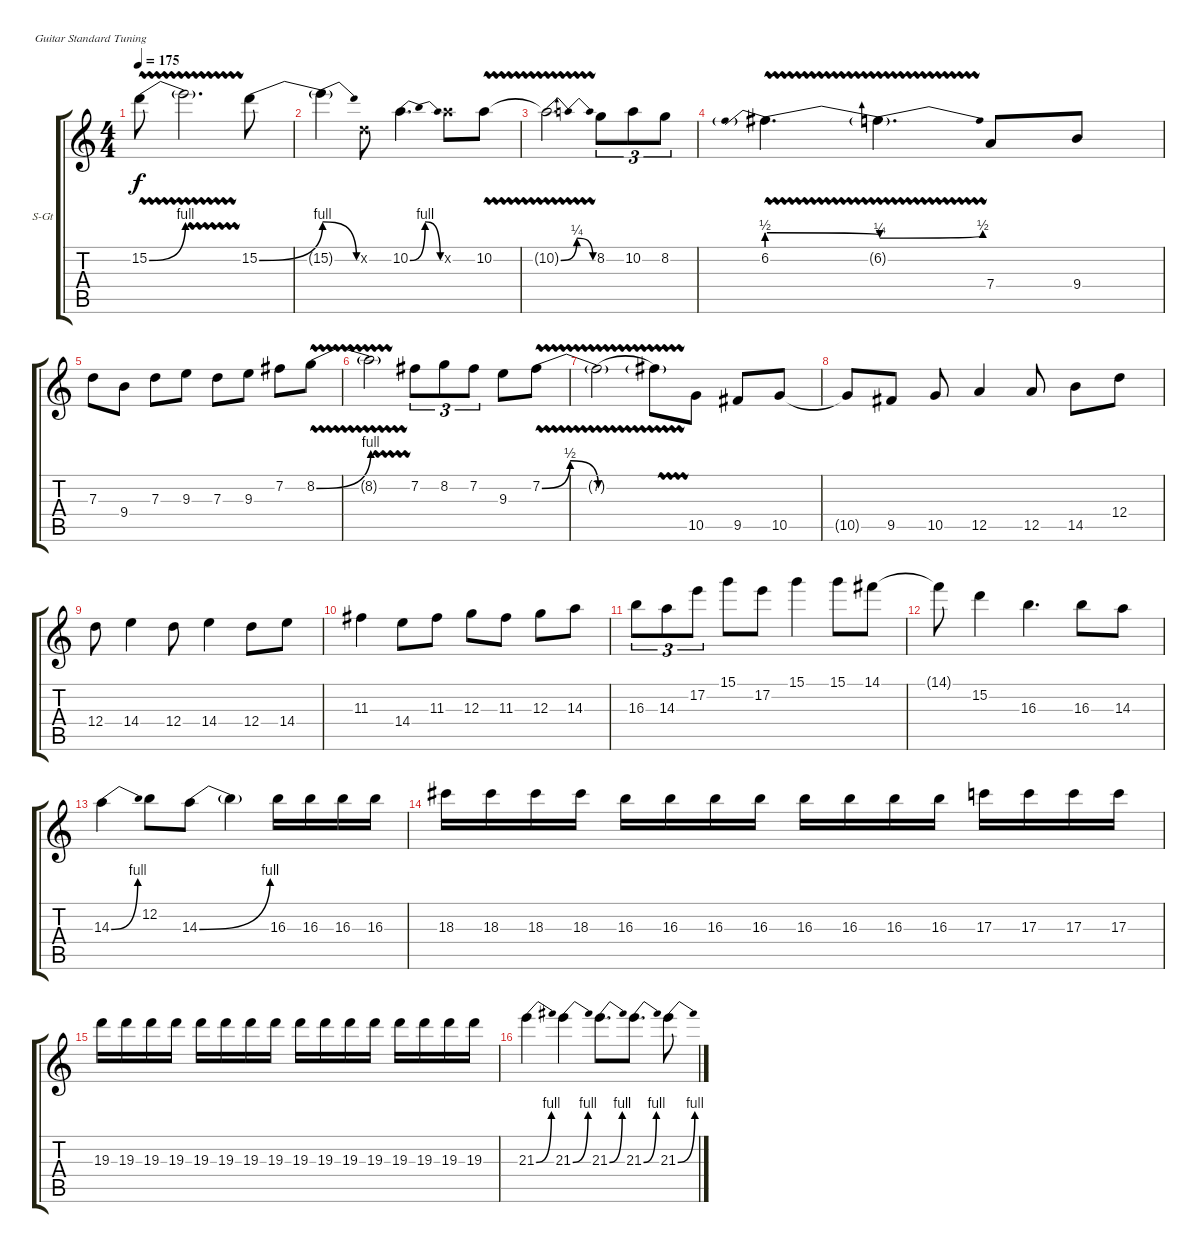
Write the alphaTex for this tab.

\defaultSystemsLayout 4
\bracketExtendMode groupsimilarinstruments
\firstSystemTrackNameOrientation horizontal
\otherSystemsTrackNameOrientation horizontal
\track ("Solo guitar" "S-Gt") {instrument overdrivenguitar}
\staff {score tabs}
\tuning (E4 B3 G3 D3 A2 E2)
\ts (4 4)
\tempo 175
\clef g2
\scale
0.333333
\ks c
15.2{be (bend 0 0 59.4 4) vw}.8{dy f} 15.2{vw t}.2{d} 15.2{be (bend 0 0 59.4 4)}.8 |
\scale
0.333333 15.2{be (release 37.199999999999996 4 59.4 0) t}.4 3.2{x}.8 10.2{be (bendrelease 0 0 26.4 4 36.6 4 59.4 0)}.4{d} 10.2{x}.8 10.2{vw}.8 |
\scale
0.333333 10.2{be (bendrelease 0 0 36.6 1 36.6 1 59.4 0) vw t}.2{d} 8.2.8{tu (3 2)} 10.2.8{tu (3 2)} 8.2.8{tu (3 2)} |
\scale
0.333333 6.2{be (prebendrelease 0 2 28.2 1) vw}.4{d} 6.2{be (bend 0 1 59.4 2) vw t}.4{d} 7.4.8 9.4.8 |
\scale
0.333333 7.3.8 9.4.8 7.3.8 9.3.8 7.3.8 9.3.8 7.2.8 8.2{be (bend 0 0 59.4 4) vw}.8 |
\scale
0.333333 8.2{vw t}.2 7.2.8{tu (3 2)} 8.2.8{tu (3 2)} 7.2.8{tu (3 2)} 9.3.8 7.2{be (bendrelease 0 0 27.599999999999998 2 31.2 2 59.4 0) vw}.8 |
\scale
0.333333 7.2{be (hold 0 0 60 0) vw t}.2 7.2{vw t}.8 10.5.8 9.5.8 10.5.8 |
\scale
0.333333 10.5{t}.8 9.5.8 10.5.8 12.5.4 12.5.8 14.5.8 12.4.8 |
\scale
0.333333 12.4.8 14.4.4 12.4.8 14.4.4 12.4.8 14.4.8 |
\scale
0.333333 11.3.4 14.4.8 11.3.8 12.3.8 11.3.8 12.3.8 14.3.8 |
\scale
0.333333 16.3.8{tu (3 2)} 14.3.8{tu (3 2)} 17.2.8{tu (3 2)} 15.1.8 17.2.8 15.1.4 15.1.8 14.1.8 |
\scale
0.333333 14.1{t}.8 15.2.4 16.3.4{d} 16.3.8 14.3.8 |
\scale
0.333333 14.3{be (bend 0 0 22.2 4)}.4 12.2.8 14.3{be (bend 0 0 10.2 4)}.8 14.3{t}.4 16.3.16 16.3.16 16.3.16 16.3.16 |
\scale
0.333333 18.3.16 18.3.16 18.3.16 18.3.16 16.3.16 16.3.16 16.3.16 16.3.16 16.3.16 16.3.16 16.3.16 16.3.16 17.3.16 17.3.16 17.3.16 17.3.16 |
\scale
0.333333 19.3.16 19.3.16 19.3.16 19.3.16 19.3.16 19.3.16 19.3.16 19.3.16 19.3.16 19.3.16 19.3.16 19.3.16 19.3.16 19.3.16 19.3.16 19.3.16 |
\scale
0.333333 21.3{be (bend 0 0 4.2 4)}.4 21.3{be (bend 0 0 4.2 4)}.4 21.3{be (bend 0 0 4.2 4)}.8{d} 21.3{be (bend 0 0 4.2 4)}.8{d} 21.3{be (bend 0 0 4.2 4)}.8
